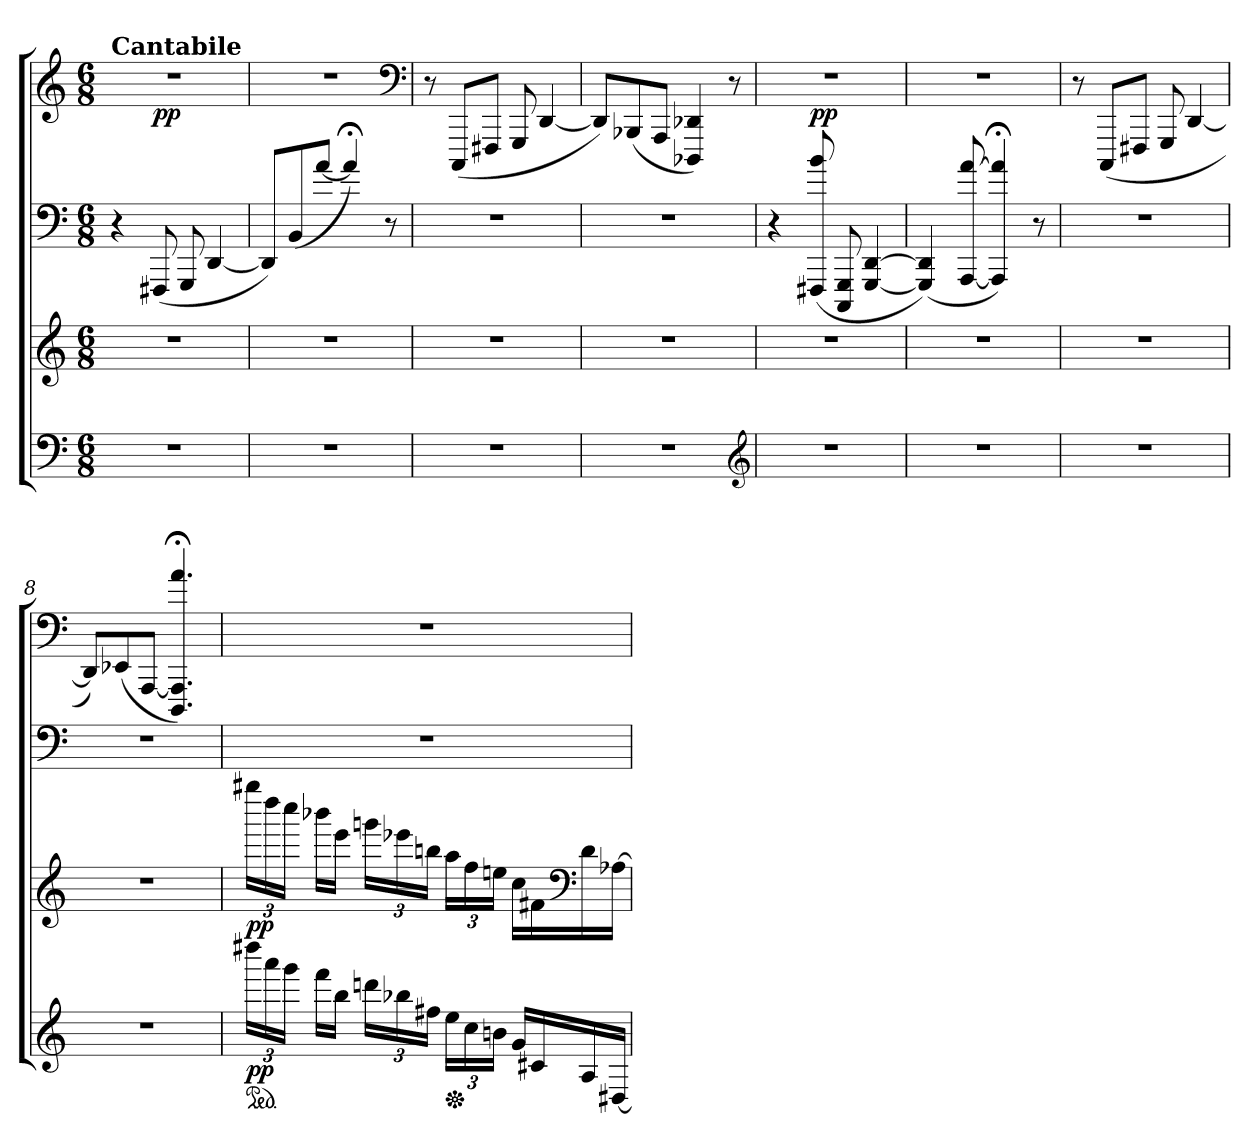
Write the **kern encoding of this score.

**kern	**dynam	**kern	**dynam	**kern	**dynam	**kern	**dynam
*part4	*part4	*part3	*part3	*part2	*part2	*part1	*part1
*staff4	*staff4	*staff3	*staff3	*staff2	*staff2	*staff1	*staff1
*clefF4	*	*clefG2	*	*clefF4	*	*clefG2	*
*k[]	*	*k[]	*	*k[]	*	*k[]	*
*M6/8	*	*M6/8	*	*M6/8	*	*M6/8	*
=1	=1	=1	=1	=1	=1	=1	=1
!	!	!	!	!	!	!LO:TX:a:B:t=Cantabile	!
!	!	!	!	!	!	!	!LO:DY:a
2.r	.	2.r	.	4r	.	2.r	♩=80
!	!	!	!	!	!LO:DY:a	!	!
.	.	.	.	(8FFF#X/	pp	.	.
.	.	.	.	8GGG/	.	.	.
.	.	.	.	[4DD/	.	.	.
=2	=2	=2	=2	=2	=2	=2	=2
2.r	.	2.r	.	8DD/L])	.	2.r	.
.	.	.	.	(8BB/	.	.	.
.	.	.	.	[8a/J	.	.	.
.	.	.	.	4a;</])	.	.	.
.	.	.	.	8r	.	.	.
*	*	*	*	*	*	*clefF4	*
=3	=3	=3	=3	=3	=3	=3	=3
2.r	.	2.r	.	2.r	.	8r	.
.	.	.	.	.	.	(8CCC/L	.
.	.	.	.	.	.	8FFF#X/J	.
.	.	.	.	.	.	8GGG/	.
.	.	.	.	.	.	[4DD/	.
=4	=4	=4	=4	=4	=4	=4	=4
2.r	.	2.r	.	2.r	.	8DD/L])	.
.	.	.	.	.	.	(8BBB-X/	.
.	.	.	.	.	.	8AAA/J	.
.	.	.	.	.	.	4DDD-X/ 4DD-X/)	.
.	.	.	.	.	.	8r	.
*clefG2	*	*	*	*	*	*	*
=5	=5	=5	=5	=5	=5	=5	=5
2.r	.	2.r	.	4r	.	2.r	.
!	!	!	!	!	!LO:DY:a	!	!
.	.	.	.	(8b/ 8FFF#X/	pp	.	.
.	.	.	.	8CCC/ 8GGG/	.	.	.
.	.	.	.	[4GGG/ [4DD/	.	.	.
=6	=6	=6	=6	=6	=6	=6	=6
2.r	.	2.r	.	(4GGG]/ 4DD]/)	.	2.r	.
.	.	.	.	[8a/ [8AAA/	.	.	.
.	.	.	.	4a];</ 4AAA];</)	.	.	.
.	.	.	.	8r	.	.	.
=7	=7	=7	=7	=7	=7	=7	=7
2.r	.	2.r	.	2.r	.	8r	.
.	.	.	.	.	.	(8CCC/L	.
.	.	.	.	.	.	8FFF#X/J	.
.	.	.	.	.	.	8GGG/	.
.	.	.	.	.	.	[4DD/	.
=8	=8	=8	=8	=8	=8	=8	=8
2.r	.	2.r	.	2.r	.	8DD/L])	.
.	.	.	.	.	.	(8EE-X/	.
.	.	.	.	.	.	[8AAA/J	.
.	.	.	.	.	.	4.a;</ 4.DDD;</ 4.AAA];</)	.
=9	=9	=9	=9	=9	=9	=9	=9
*ped	*	*	*	*	*	*	*
!	!	!	!	!	!	!	!LO:DY:a
24dddd#X\LL	pp	24gggg#X\LL	pp	2.r	.	2.r	♩=100
24aaa\	.	24dddd\	.	.	.	.	.
24ggg\JJ	.	24cccc\JJ	.	.	.	.	.
16fff\LL	.	16bbb-X\LL	.	.	.	.	.
16bb\JJ	.	16eee\JJ	.	.	.	.	.
24dddn\LL	.	24gggn\LL	.	.	.	.	.
24bb-X\	.	24eee-X\	.	.	.	.	.
24ff#X\JJ	.	24bbn\JJ	.	.	.	.	.
*Xped	*	*	*	*	*	*	*
24ee\LL	.	24aa\LL	.	.	.	.	.
24cc\	.	24ff\	.	.	.	.	.
24bn\JJ	.	24een\JJ	.	.	.	.	.
16g/LL	.	16cc\LL	.	.	.	.	.
16c#X/	.	16f#X\	.	.	.	.	.
*	*	*clefF4	*	*	*	*	*
16A/	.	16d\	.	.	.	.	.
[16D#X/JJ	.	[16A-X\JJ	.	.	.	.	.
=	=	=	=	=	=	=	=
*-	*-	*-	*-	*-	*-	*-	*-
